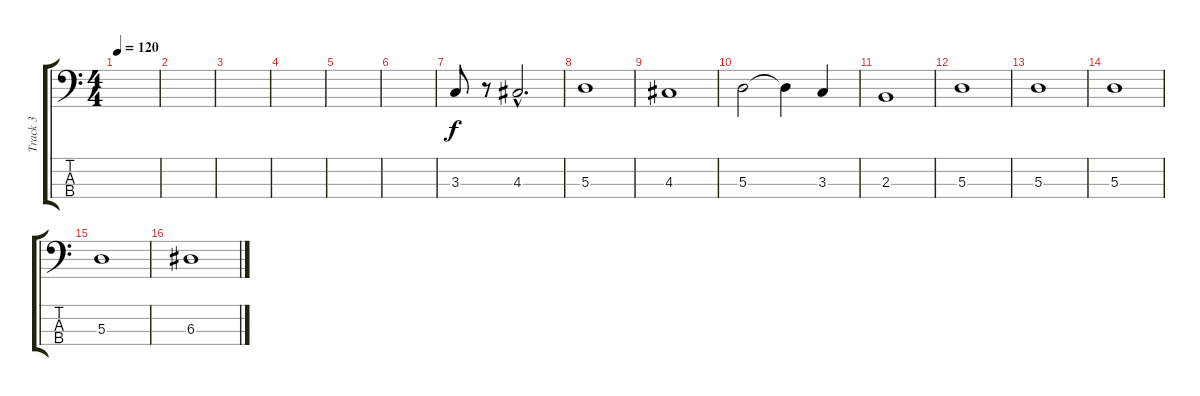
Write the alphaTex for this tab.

\track ("Track 3" "Track 3") {instrument electricbasspick}
\staff {score tabs}
\tuning (G2 D2 A1 D1) {hide}
\ts (4 4)
\tempo 120
\clef f4
\ks c
|
|
|
|
|
|
3.3.8 r.8 4.3{hac}.2{d} |
5.3.1 |
4.3.1 |
5.3.2 5.3{t}.4 3.3.4 |
2.3.1 |
5.3.1 |
5.3.1 |
5.3.1 |
5.3.1 |
6.3.1
